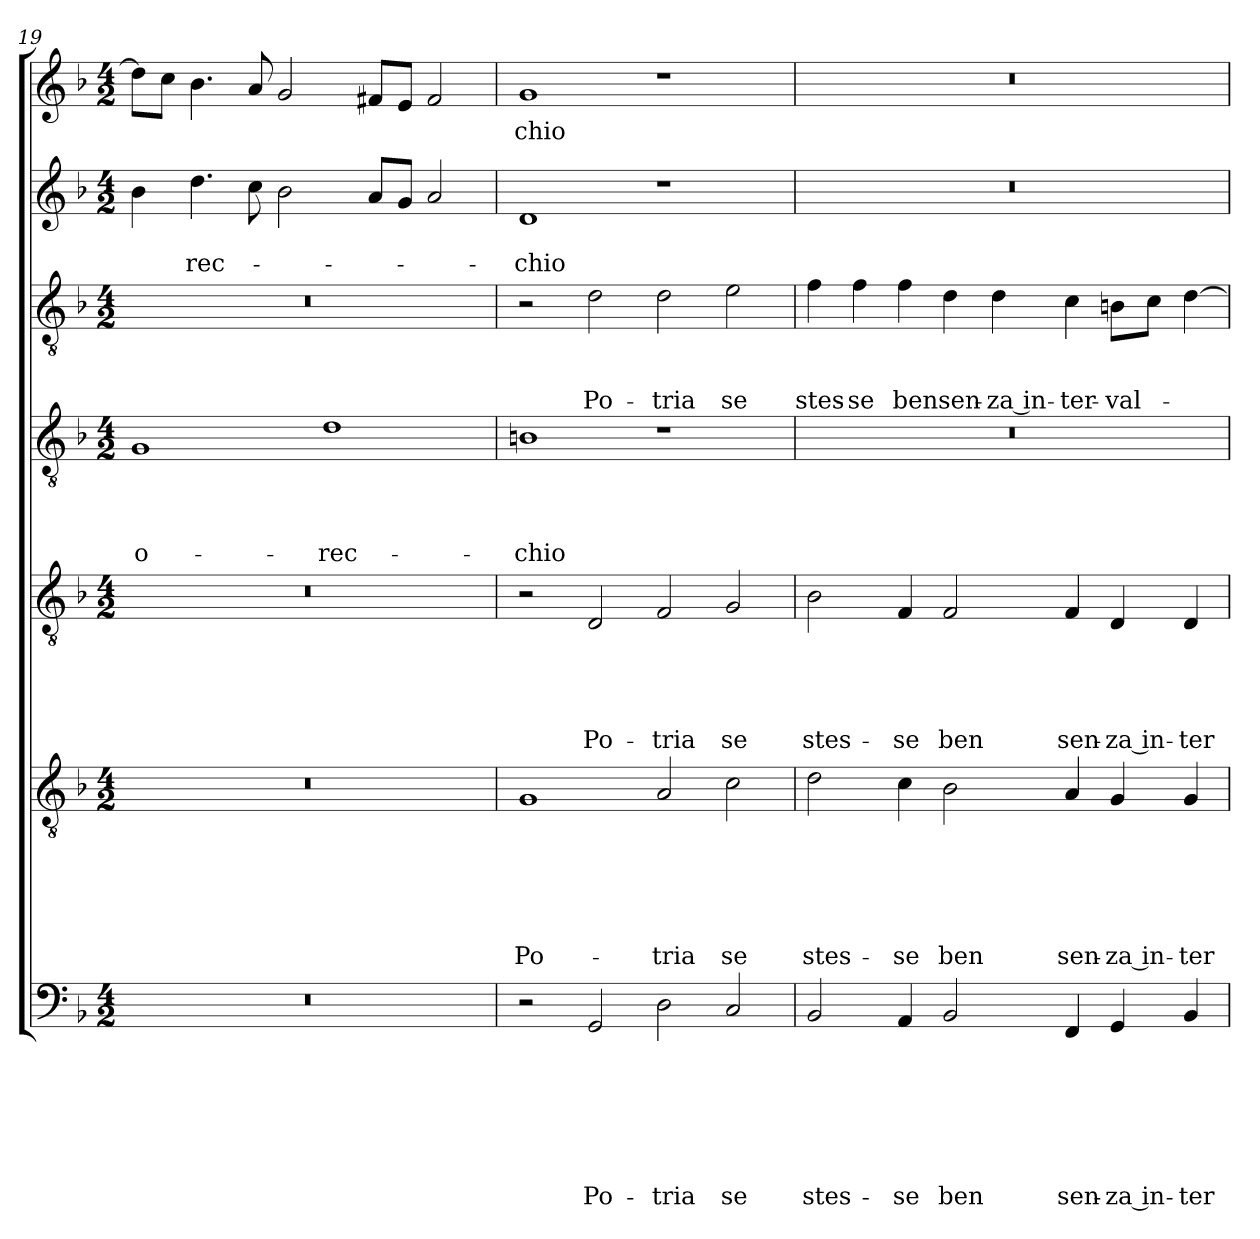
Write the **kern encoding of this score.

**kern	**text	**text	**text	**text	**text	**text	**text	**kern	**text	**text	**text	**text	**text	**text	**kern	**text	**text	**text	**text	**text	**kern	**text	**text	**text	**text	**kern	**text	**text	**text	**kern	**text	**text	**kern	**text
*part7	*part7	*part7	*part7	*part7	*part7	*part7	*part7	*part6	*part6	*part6	*part6	*part6	*part6	*part6	*part5	*part5	*part5	*part5	*part5	*part5	*part4	*part4	*part4	*part4	*part4	*part3	*part3	*part3	*part3	*part2	*part2	*part2	*part1	*part1
*staff7	*staff7	*staff7	*staff7	*staff7	*staff7	*staff7	*staff7	*staff6	*staff6	*staff6	*staff6	*staff6	*staff6	*staff6	*staff5	*staff5	*staff5	*staff5	*staff5	*staff5	*staff4	*staff4	*staff4	*staff4	*staff4	*staff3	*staff3	*staff3	*staff3	*staff2	*staff2	*staff2	*staff1	*staff1
*clefF4	*	*	*	*	*	*	*	*clefGv2	*	*	*	*	*	*	*clefGv2	*	*	*	*	*	*clefGv2	*	*	*	*	*clefGv2	*	*	*	*clefG2	*	*	*clefG2	*
*k[b-]	*	*	*	*	*	*	*	*k[b-]	*	*	*	*	*	*	*k[b-]	*	*	*	*	*	*k[b-]	*	*	*	*	*k[b-]	*	*	*	*k[b-]	*	*	*k[b-]	*
*d:	*	*	*	*	*	*	*	*d:	*	*	*	*	*	*	*d:	*	*	*	*	*	*d:	*	*	*	*	*d:	*	*	*	*d:	*	*	*d:	*
*M4/2	*	*	*	*	*	*	*	*M4/2	*	*	*	*	*	*	*M4/2	*	*	*	*	*	*M4/2	*	*	*	*	*M4/2	*	*	*	*M4/2	*	*	*M4/2	*
=19	=19	=19	=19	=19	=19	=19	=19	=19	=19	=19	=19	=19	=19	=19	=19	=19	=19	=19	=19	=19	=19	=19	=19	=19	=19	=19	=19	=19	=19	=19	=19	=19	=19	=19
!	!	!	!	!	!	!	!	!	!	!	!	!	!	!	!	!	!	!	!	!	!	!	!	!	!LO:LY:b	!	!	!	!	!	!	!	!	!
0r	.	.	.	.	.	.	.	0r	.	.	.	.	.	.	0r	.	.	.	.	.	1G	.	.	.	o-	0r	.	.	.	4b-\	.	.	8dd\L]	.
.	.	.	.	.	.	.	.	.	.	.	.	.	.	.	.	.	.	.	.	.	.	.	.	.	.	.	.	.	.	.	.	.	8cc\J	.
!	!	!	!	!	!	!	!	!	!	!	!	!	!	!	!	!	!	!	!	!	!	!	!	!	!	!	!	!	!	!	!	!LO:LY:b	!	!
.	.	.	.	.	.	.	.	.	.	.	.	.	.	.	.	.	.	.	.	.	.	.	.	.	.	.	.	.	.	4.dd\	.	-rec-	4.b-\	.
.	.	.	.	.	.	.	.	.	.	.	.	.	.	.	.	.	.	.	.	.	.	.	.	.	.	.	.	.	.	8cc\	.	.	8a/	.
.	.	.	.	.	.	.	.	.	.	.	.	.	.	.	.	.	.	.	.	.	.	.	.	.	.	.	.	.	.	2b-\	.	.	2g/	.
!	!	!	!	!	!	!	!	!	!	!	!	!	!	!	!	!	!	!	!	!	!	!	!	!	!LO:LY:b	!	!	!	!	!	!	!	!	!
.	.	.	.	.	.	.	.	.	.	.	.	.	.	.	.	.	.	.	.	.	1d	.	.	.	-rec-	.	.	.	.	.	.	.	.	.
.	.	.	.	.	.	.	.	.	.	.	.	.	.	.	.	.	.	.	.	.	.	.	.	.	.	.	.	.	.	8a/L	.	.	8f#X/L	.
.	.	.	.	.	.	.	.	.	.	.	.	.	.	.	.	.	.	.	.	.	.	.	.	.	.	.	.	.	.	8g/J	.	.	8e/J	.
.	.	.	.	.	.	.	.	.	.	.	.	.	.	.	.	.	.	.	.	.	.	.	.	.	.	.	.	.	.	2a/	.	.	2f#/	.
=20	=20	=20	=20	=20	=20	=20	=20	=20	=20	=20	=20	=20	=20	=20	=20	=20	=20	=20	=20	=20	=20	=20	=20	=20	=20	=20	=20	=20	=20	=20	=20	=20	=20	=20
!	!	!	!	!	!	!	!	!	!	!	!	!	!	!LO:LY:b	!	!	!	!	!	!	!	!	!	!	!LO:LY:b	!	!	!	!	!	!	!LO:LY:b	!	!LO:LY:b
2r	.	.	.	.	.	.	.	1G	.	.	.	.	.	Po-	2r	.	.	.	.	.	1Bn	.	.	.	-chio	2r	.	.	.	1d	.	-chio	1g	-chio
!	!	!	!	!	!	!	!LO:LY:b	!	!	!	!	!	!	!	!	!	!	!	!	!LO:LY:b	!	!	!	!	!	!	!	!	!LO:LY:b	!	!	!	!	!
2GG/	.	.	.	.	.	.	Po-	.	.	.	.	.	.	.	2D/	.	.	.	.	Po-	.	.	.	.	.	2d\	.	.	Po-	.	.	.	.	.
!	!	!	!	!	!	!	!LO:LY:b	!	!	!	!	!	!	!LO:LY:b	!	!	!	!	!	!LO:LY:b	!	!	!	!	!	!	!	!	!LO:LY:b	!	!	!	!	!
2D\	.	.	.	.	.	.	-tria	2A/	.	.	.	.	.	-tria	2F/	.	.	.	.	-tria	1r	.	.	.	.	2d\	.	.	-tria	1r	.	.	1r	.
!	!	!	!	!	!	!	!LO:LY:b	!	!	!	!	!	!	!LO:LY:b	!	!	!	!	!	!LO:LY:b	!	!	!	!	!	!	!	!	!LO:LY:b	!	!	!	!	!
2C/	.	.	.	.	.	.	se	2c\	.	.	.	.	.	se	2G/	.	.	.	.	se	.	.	.	.	.	2e\	.	.	se	.	.	.	.	.
!!LO:LB:g=z
=21	=21	=21	=21	=21	=21	=21	=21	=21	=21	=21	=21	=21	=21	=21	=21	=21	=21	=21	=21	=21	=21	=21	=21	=21	=21	=21	=21	=21	=21	=21	=21	=21	=21	=21
!	!	!	!	!	!	!	!LO:LY:b	!	!	!	!	!	!	!LO:LY:b	!	!	!	!	!	!LO:LY:b	!	!	!	!	!	!	!	!	!LO:LY:b	!	!	!	!	!
2BB-/	.	.	.	.	.	.	stes-	2d\	.	.	.	.	.	stes-	2B-\	.	.	.	.	stes-	0r	.	.	.	.	4f\	.	.	stes-	0r	.	.	0r	.
!	!	!	!	!	!	!	!	!	!	!	!	!	!	!	!	!	!	!	!	!	!	!	!	!	!	!	!	!	!LO:LY:b	!	!	!	!	!
.	.	.	.	.	.	.	.	.	.	.	.	.	.	.	.	.	.	.	.	.	.	.	.	.	.	4f\	.	.	-se	.	.	.	.	.
!	!	!	!	!	!	!	!LO:LY:b	!	!	!	!	!	!	!LO:LY:b	!	!	!	!	!	!LO:LY:b	!	!	!	!	!	!	!	!	!LO:LY:b	!	!	!	!	!
4AA/	.	.	.	.	.	.	-se	4c\	.	.	.	.	.	-se	4F/	.	.	.	.	-se	.	.	.	.	.	4f\	.	.	ben	.	.	.	.	.
!	!	!	!	!	!	!	!LO:LY:b	!	!	!	!	!	!	!LO:LY:b	!	!	!	!	!	!LO:LY:b	!	!	!	!	!	!	!	!	!LO:LY:b	!	!	!	!	!
2BB-/	.	.	.	.	.	.	ben	2B-\	.	.	.	.	.	ben	2F/	.	.	.	.	ben	.	.	.	.	.	4d\	.	.	sen-	.	.	.	.	.
!	!	!	!	!	!	!	!	!	!	!	!	!	!	!	!	!	!	!	!	!	!	!	!	!	!	!	!	!	!LO:LY:b	!	!	!	!	!
.	.	.	.	.	.	.	.	.	.	.	.	.	.	.	.	.	.	.	.	.	.	.	.	.	.	4d\	.	.	-za in-	.	.	.	.	.
!	!	!	!	!	!	!	!LO:LY:b	!	!	!	!	!	!	!LO:LY:b	!	!	!	!	!	!LO:LY:b	!	!	!	!	!	!	!	!	!LO:LY:b	!	!	!	!	!
4FF/	.	.	.	.	.	.	sen-	4A/	.	.	.	.	.	sen-	4F/	.	.	.	.	sen-	.	.	.	.	.	4c\	.	.	-ter-	.	.	.	.	.
!	!	!	!	!	!	!	!LO:LY:b	!	!	!	!	!	!	!LO:LY:b	!	!	!	!	!	!LO:LY:b	!	!	!	!	!	!	!	!	!LO:LY:b	!	!	!	!	!
4GG/	.	.	.	.	.	.	-za in-	4G/	.	.	.	.	.	-za in-	4D/	.	.	.	.	-za in-	.	.	.	.	.	8Bn\L	.	.	-val-	.	.	.	.	.
.	.	.	.	.	.	.	.	.	.	.	.	.	.	.	.	.	.	.	.	.	.	.	.	.	.	8c\J	.	.	.	.	.	.	.	.
!	!	!	!	!	!	!	!LO:LY:b	!	!	!	!	!	!	!LO:LY:b	!	!	!	!	!	!LO:LY:b	!	!	!	!	!	!	!	!	!	!	!	!	!	!
4BB-/	.	.	.	.	.	.	-ter-	4G/	.	.	.	.	.	-ter-	4D/	.	.	.	.	-ter-	.	.	.	.	.	[4d\	.	.	.	.	.	.	.	.
=	=	=	=	=	=	=	=	=	=	=	=	=	=	=	=	=	=	=	=	=	=	=	=	=	=	=	=	=	=	=	=	=	=	=
*-	*-	*-	*-	*-	*-	*-	*-	*-	*-	*-	*-	*-	*-	*-	*-	*-	*-	*-	*-	*-	*-	*-	*-	*-	*-	*-	*-	*-	*-	*-	*-	*-	*-	*-
